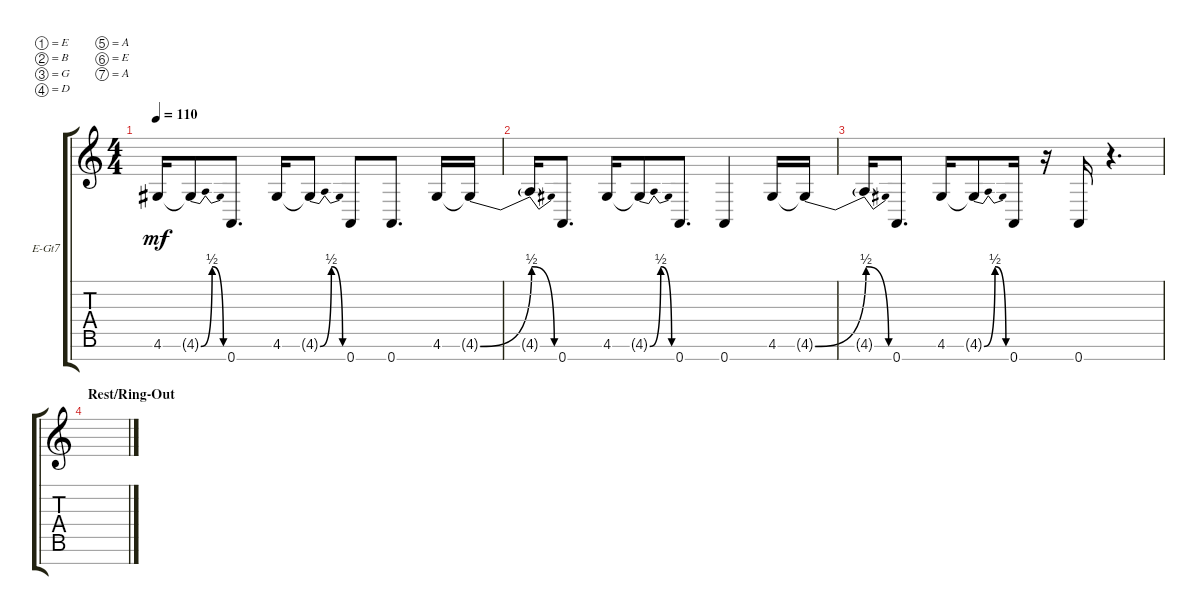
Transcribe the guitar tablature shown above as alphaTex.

\defaultSystemsLayout 4
\bracketExtendMode groupsimilarinstruments
\firstSystemTrackNameOrientation horizontal
\otherSystemsTrackNameOrientation horizontal
\track ("Diego Farias" "E-Gt7") {instrument distortionguitar}
\staff {score tabs}
\tuning (E4 B3 G3 D3 A2 E2 A1)
\ts (4 4)
\tempo 110
\clef g2
\ks c
4.6.16{dy mf} 4.6{be (bendrelease 0 0 10.799999999999999 2 20.4 2 30 0) t}.8 0.7.8{d} 4.6.16 4.6{be (bendrelease 0 0 10.799999999999999 2 20.4 2 30 0) t}.8 0.7.8 0.7.8{d} 4.6.16 4.6{be (bend 0 0 15 2) t}.16 |
4.6{be (release 0 2 15 0) t}.16 0.7.8{d} 4.6.16 4.6{be (bendrelease 0 0 10.799999999999999 2 20.4 2 30 0) t}.8 0.7.8{d} 0.7.4 4.6.16 4.6{be (bend 0 0 15 2) t}.16 |
4.6{be (release 0 2 15 0) t}.16 0.7.8{d} 4.6.16 4.6{be (bendrelease 0 0 10.799999999999999 2 20.4 2 30 0) t}.8 0.7.16 r.16 0.7.16 r.4{d} |
\section ("" "Rest/Ring-Out")
